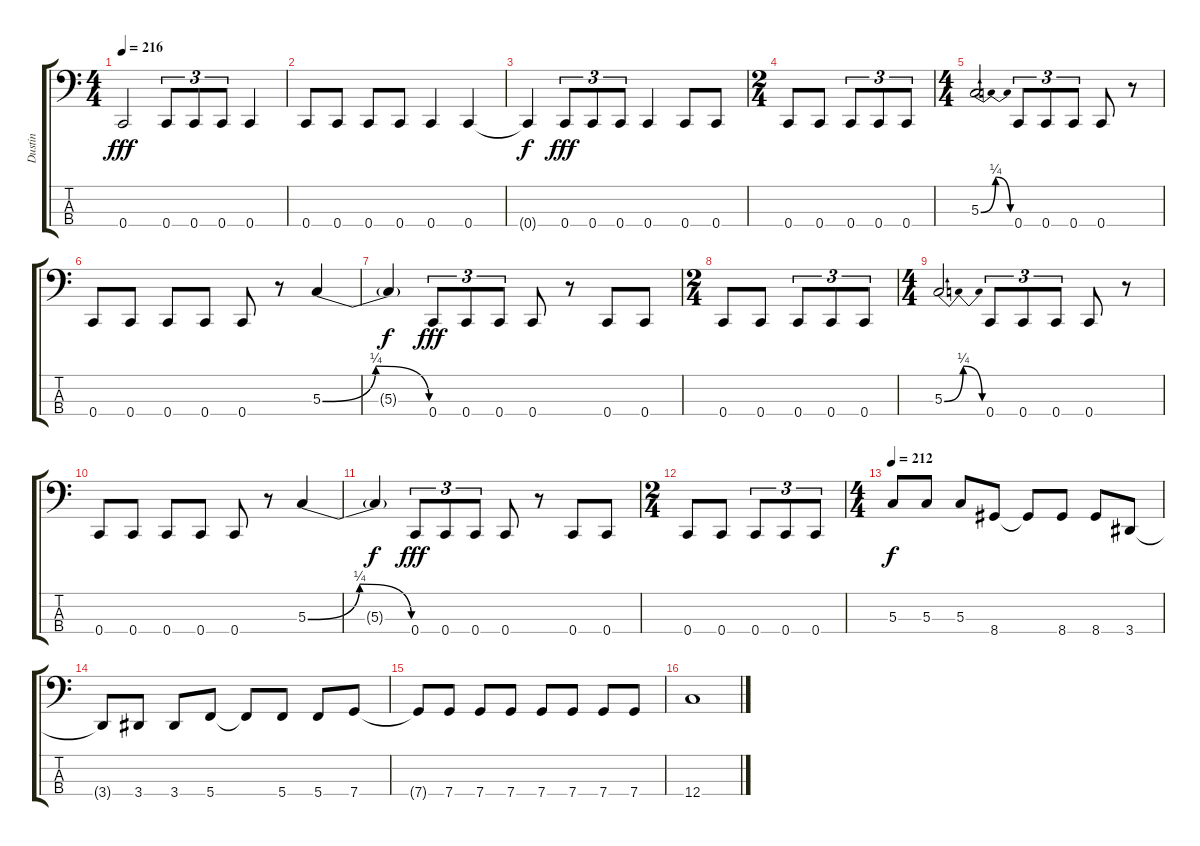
\track ("Dustin" "Dustin") {instrument electricbasspick}
\staff {score tabs}
\tuning (F2 C2 G1 C1) {hide}
\ts (4 4)
\tempo 216
\clef f4
\ks c
0.4.2{dy fff} 0.4.8{tu (3 2)} 0.4.8{tu (3 2)} 0.4.8{tu (3 2)} 0.4.4 |
0.4.8 0.4.8 0.4.8 0.4.8 0.4.4 0.4.4 |
0.4{t}.4{dy f} 0.4.8{tu (3 2) dy fff} 0.4.8{tu (3 2)} 0.4.8{tu (3 2)} 0.4.4 0.4.8 0.4.8 |
\ts (2 4)
0.4.8 0.4.8 0.4.8{tu (3 2)} 0.4.8{tu (3 2)} 0.4.8{tu (3 2)} |
\ts (4 4)
5.3{be (bendrelease 0 0 45 1 45 1 60 0)}.2 0.4.8{tu (3 2)} 0.4.8{tu (3 2)} 0.4.8{tu (3 2)} 0.4.8 r.8 |
0.4.8 0.4.8 0.4.8 0.4.8 0.4.8 r.8 5.3{be (bendrelease 0 0 45 1 45 1 60 0)}.4 |
5.3{t}.4{dy f} 0.4.8{tu (3 2) dy fff} 0.4.8{tu (3 2)} 0.4.8{tu (3 2)} 0.4.8 r.8 0.4.8 0.4.8 |
\ts (2 4)
0.4.8 0.4.8 0.4.8{tu (3 2)} 0.4.8{tu (3 2)} 0.4.8{tu (3 2)} |
\ts (4 4)
5.3{be (bendrelease 0 0 45 1 45 1 60 0)}.2 0.4.8{tu (3 2)} 0.4.8{tu (3 2)} 0.4.8{tu (3 2)} 0.4.8 r.8 |
0.4.8 0.4.8 0.4.8 0.4.8 0.4.8 r.8 5.3{be (bendrelease 0 0 45 1 45 1 60 0)}.4 |
5.3{t}.4{dy f} 0.4.8{tu (3 2) dy fff} 0.4.8{tu (3 2)} 0.4.8{tu (3 2)} 0.4.8 r.8 0.4.8 0.4.8 |
\ts (2 4)
0.4.8 0.4.8 0.4.8{tu (3 2)} 0.4.8{tu (3 2)} 0.4.8{tu (3 2)} |
\ts (4 4)
\tempo 212
5.3.8{dy f} 5.3.8 5.3.8 8.4.8 8.4{t}.8 8.4.8 8.4.8 3.4.8 |
3.4{t}.8 3.4.8 3.4.8 5.4.8 5.4{t}.8 5.4.8 5.4.8 7.4.8 |
7.4{t}.8 7.4.8 7.4.8 7.4.8 7.4.8 7.4.8 7.4.8 7.4.8 |
12.4{ss}.1
